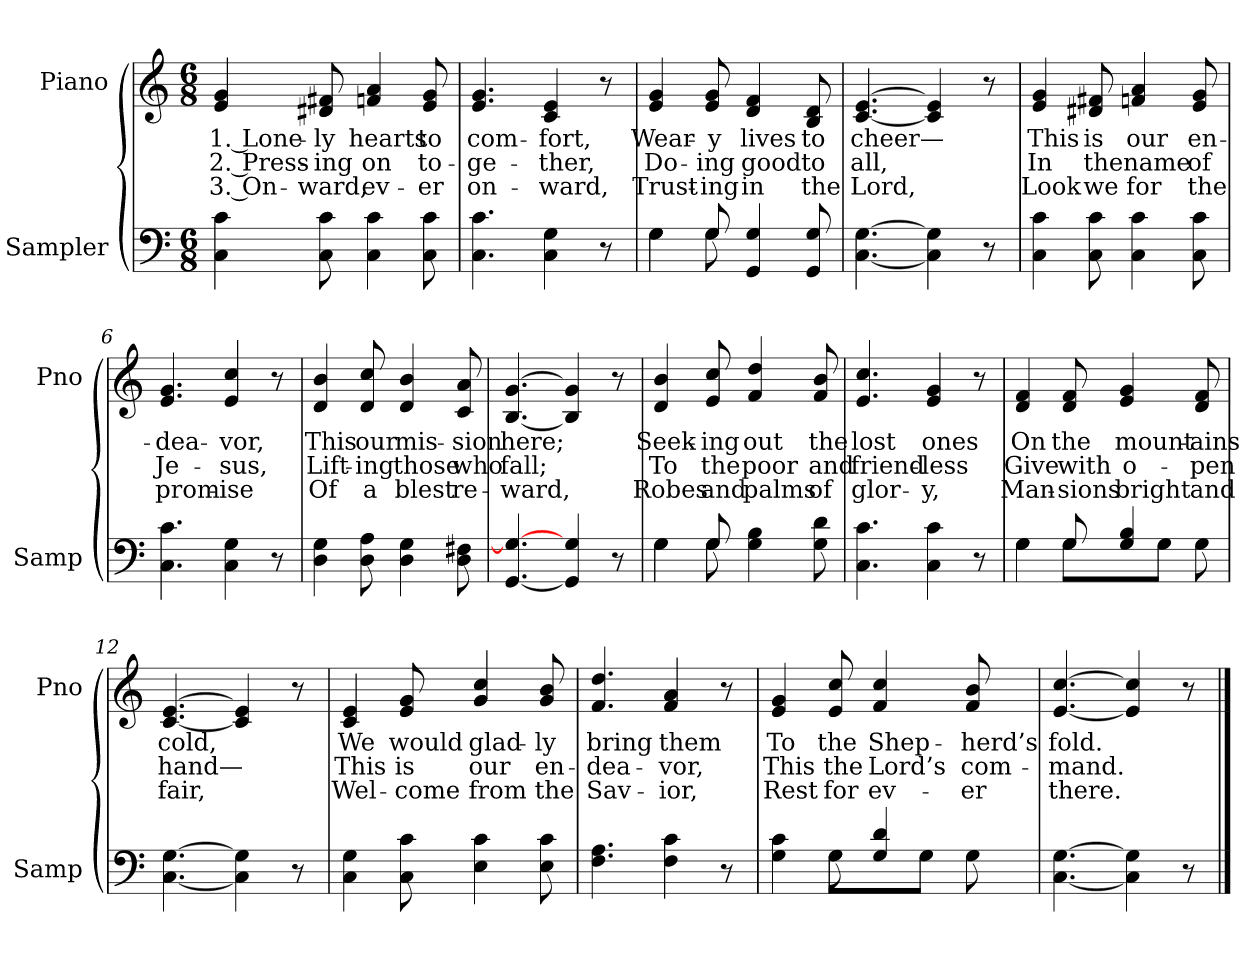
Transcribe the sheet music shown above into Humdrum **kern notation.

**kern	**kern	**text	**text	**text
*part2	*part1	*part1	*part1	*part1
*staff2	*staff1	*staff1	*staff1	*staff1
*I"Sampler	*I"Piano	*	*	*
*I'Samp	*I'Pno	*	*	*
*clefF4	*clefG2	*	*	*
*M6/8	*M6/8	*	*	*
=1	=1	=1	=1	=1
4C 4c	4e 4g	1. Lone-	2. Press-	3. On-
8C 8c	8d#X 8f#X	-ly	-ing	-ward,
4C 4c	4fn 4a	hearts	on	ev-
8C 8c	8e 8g	to	to-	-er
=2	=2	=2	=2	=2
4.C 4.c	4.e 4.g	com-	-ge-	on-
4C 4G	4c 4e	-fort,	-ther,	-ward,
8r	8r	.	.	.
=3	=3	=3	=3	=3
*^	*	*	*	*
4G\	4G	4e 4g	Wear-	Do-	Trust-
8G/	8G	8e 8g	-y	-ing	-ing
4GG 4G	4.ryy	4d 4f	lives	good	in
8GG 8G	.	8B 8d	to	to	the
*v	*v	*	*	*	*
=4	=4	=4	=4	=4
[4.C [4.G	[4.c [4.e	cheer—	all,	Lord,
4C] 4G]	4c] 4e]	.	.	.
8r	8r	.	.	.
=5	=5	=5	=5	=5
4C 4c	4e 4g	This	In	Look
8C 8c	8d#X 8f#X	is	the	we
4C 4c	4fn 4a	our	name	for
8C 8c	8e 8g	en-	of	the
=6	=6	=6	=6	=6
4.C 4.c	4.e 4.g	-dea-	Je-	prom-
4C 4G	4e 4cc	-vor,	-sus,	-ise
8r	8r	.	.	.
=7	=7	=7	=7	=7
4D 4G	4d 4b	This	Lift-	Of
8D 8A	8d 8cc	our	-ing	a
4D 4G	4d 4b	mis-	those	blest
8D 8F#X	8c 8a	-sion	who	re-
=8	=8	=8	=8	=8
[4.GG 4.G_	[4.B [4.g	here;	fall;	-ward,
4GG] 4G	4B] 4g]	.	.	.
8r	8r	.	.	.
=9	=9	=9	=9	=9
*^	*	*	*	*
4G\	4G	4d 4b	Seek-	To	Robes
8G/	8G	8e 8cc	-ing	the	and
4G 4B	4.ryy	4f 4dd	out	poor	palms
8G 8d	.	8f 8b	the	and	of
*v	*v	*	*	*	*
=10	=10	=10	=10	=10
4.C 4.c	4.e 4.cc	lost	friend-	glor-
4C 4c	4e 4g	ones	-less	-y,
8r	8r	.	.	.
=11	=11	=11	=11	=11
*^	*	*	*	*
4G\	4G	4d 4f	On	Give	Man-
8G/	8G\L	8d 8f	the	with	-sions
4G 4B	8ryy	4e 4g	mount-	o-	bright
.	8G\J	.	.	.	.
8G\	8ryy	8d 8f	-ains	-pen	and
*v	*v	*	*	*	*
=12	=12	=12	=12	=12
[4.C [4.G	[4.c [4.e	cold,	hand—	fair,
4C] 4G]	4c] 4e]	.	.	.
8r	8r	.	.	.
=13	=13	=13	=13	=13
4C 4G	4c 4e	We	This	Wel-
8C 8c	8e 8g	would	is	-come
4E 4c	4g 4cc	glad-	our	from
8E 8c	8g 8b	-ly	en-	the
=14	=14	=14	=14	=14
4.F 4.A	4.f 4.dd	bring	-dea-	Sav-
4F 4c	4f 4a	them	-vor,	-ior,
8r	8r	.	.	.
=15	=15	=15	=15	=15
*^	*	*	*	*
4G 4c	4ryy	4e 4g	To	This	Rest
8G\	8G\L	8e 8cc	the	the	for
4G 4d	8ryy	4f 4cc	Shep-	Lord’s	ev-
.	8G\J	.	.	.	.
8G\	8ryy	8f 8b	-herd’s	com-	-er
*v	*v	*	*	*	*
=16	=16	=16	=16	=16
[4.C [4.G	[4.e [4.cc	fold.	-mand.	there.
4C] 4G]	4e] 4cc]	.	.	.
8r	8r	.	.	.
==	==	==	==	==
*-	*-	*-	*-	*-
